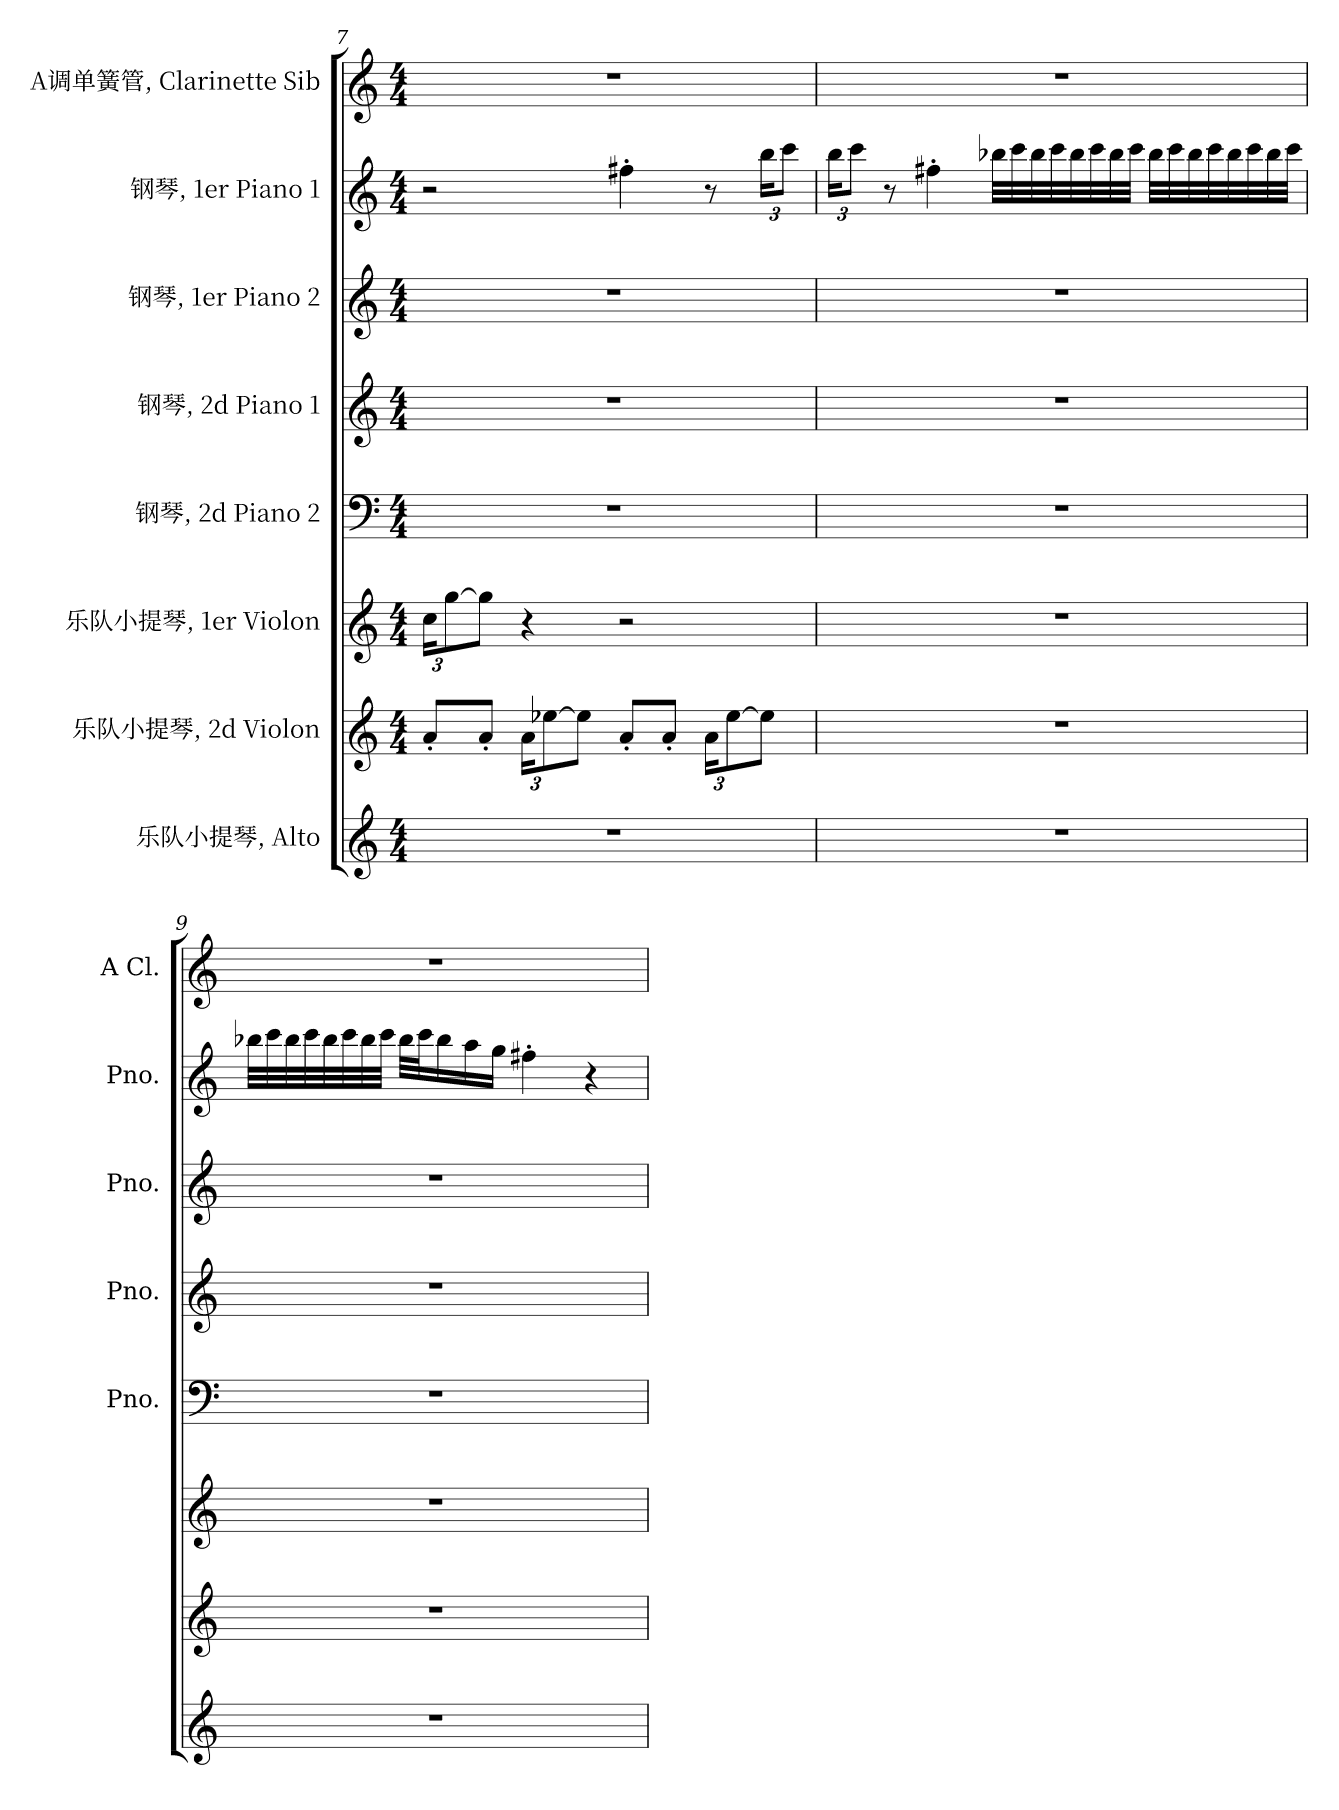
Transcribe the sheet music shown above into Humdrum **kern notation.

**kern	**kern	**kern	**kern	**kern	**kern	**kern	**kern
*part8	*part7	*part6	*part5	*part4	*part3	*part2	*part1
*staff8	*staff7	*staff6	*staff5	*staff4	*staff3	*staff2	*staff1
*I"乐队小提琴, Alto	*I"乐队小提琴, 2d Violon	*I"乐队小提琴, 1er Violon	*I"钢琴, 2d Piano 2	*I"钢琴, 2d Piano 1	*I"钢琴, 1er Piano 2	*I"钢琴, 1er Piano 1	*I"A调单簧管, Clarinette Sib
*	*	*	*I'Pno.	*I'Pno.	*I'Pno.	*I'Pno.	*I'A Cl.
*clefG2	*clefG2	*clefG2	*clefF4	*clefG2	*clefG2	*clefG2	*clefG2
*	*	*	*	*	*	*	*ITrd1c2
*k[]	*k[]	*k[]	*k[]	*k[]	*k[]	*k[]	*k[b-e-]
*M4/4	*M4/4	*M4/4	*M4/4	*M4/4	*M4/4	*M4/4	*M4/4
*	*	*Xbrackettup	*	*	*	*	*
=7	=7	=7	=7	=7	=7	=7	=7
1r	8a'/L	24cc\KL	1r	1r	1r	2r	1r
.	.	[12gg\	.	.	.	.	.
.	8a'/J	8gg\J]	.	.	.	.	.
*	*Xbrackettup	*	*	*	*	*	*
.	24a\KL	4r	.	.	.	.	.
.	[12ee-X\	.	.	.	.	.	.
.	8ee-\J]	.	.	.	.	.	.
.	8a'/L	2r	.	.	.	4ff#X'\	.
.	8a'/J	.	.	.	.	.	.
.	24a\KL	.	.	.	.	8r	.
.	[12ee-\	.	.	.	.	.	.
*	*	*	*	*	*	*Xbrackettup	*
.	8ee-\J]	.	.	.	.	24bb\KL	.
.	.	.	.	.	.	12ccc\J	.
!!LO:PB:g=z
=8	=8	=8	=8	=8	=8	=8	=8
*	*	*	*	*	*	*	*MM110
1r	1r	1r	1r	1r	1r	24bb\KL	1r
.	.	.	.	.	.	12ccc\J	.
.	.	.	.	.	.	8r	.
.	.	.	.	.	.	4ff#X'\	.
.	.	.	.	.	.	32bb-X\LLL	.
.	.	.	.	.	.	32ccc\	.
.	.	.	.	.	.	32bb-\	.
.	.	.	.	.	.	32ccc\	.
.	.	.	.	.	.	32bb-\	.
.	.	.	.	.	.	32ccc\	.
.	.	.	.	.	.	32bb-\	.
.	.	.	.	.	.	32ccc\JJJ	.
.	.	.	.	.	.	32bb-\LLL	.
.	.	.	.	.	.	32ccc\	.
.	.	.	.	.	.	32bb-\	.
.	.	.	.	.	.	32ccc\	.
.	.	.	.	.	.	32bb-\	.
.	.	.	.	.	.	32ccc\	.
.	.	.	.	.	.	32bb-\	.
.	.	.	.	.	.	32ccc\JJJ	.
!!LO:PB:g=z
=9	=9	=9	=9	=9	=9	=9	=9
1r	1r	1r	1r	1r	1r	32bb-X\LLL	1r
.	.	.	.	.	.	32ccc\	.
.	.	.	.	.	.	32bb-\	.
.	.	.	.	.	.	32ccc\	.
.	.	.	.	.	.	32bb-\	.
.	.	.	.	.	.	32ccc\	.
.	.	.	.	.	.	32bb-\	.
.	.	.	.	.	.	32ccc\JJJ	.
.	.	.	.	.	.	32bb-\LLL	.
.	.	.	.	.	.	32ccc\J	.
.	.	.	.	.	.	16bb-\	.
.	.	.	.	.	.	16aa\	.
.	.	.	.	.	.	16gg\JJ	.
.	.	.	.	.	.	4ff#X'\	.
.	.	.	.	.	.	4r	.
=	=	=	=	=	=	=	=
*-	*-	*-	*-	*-	*-	*-	*-
